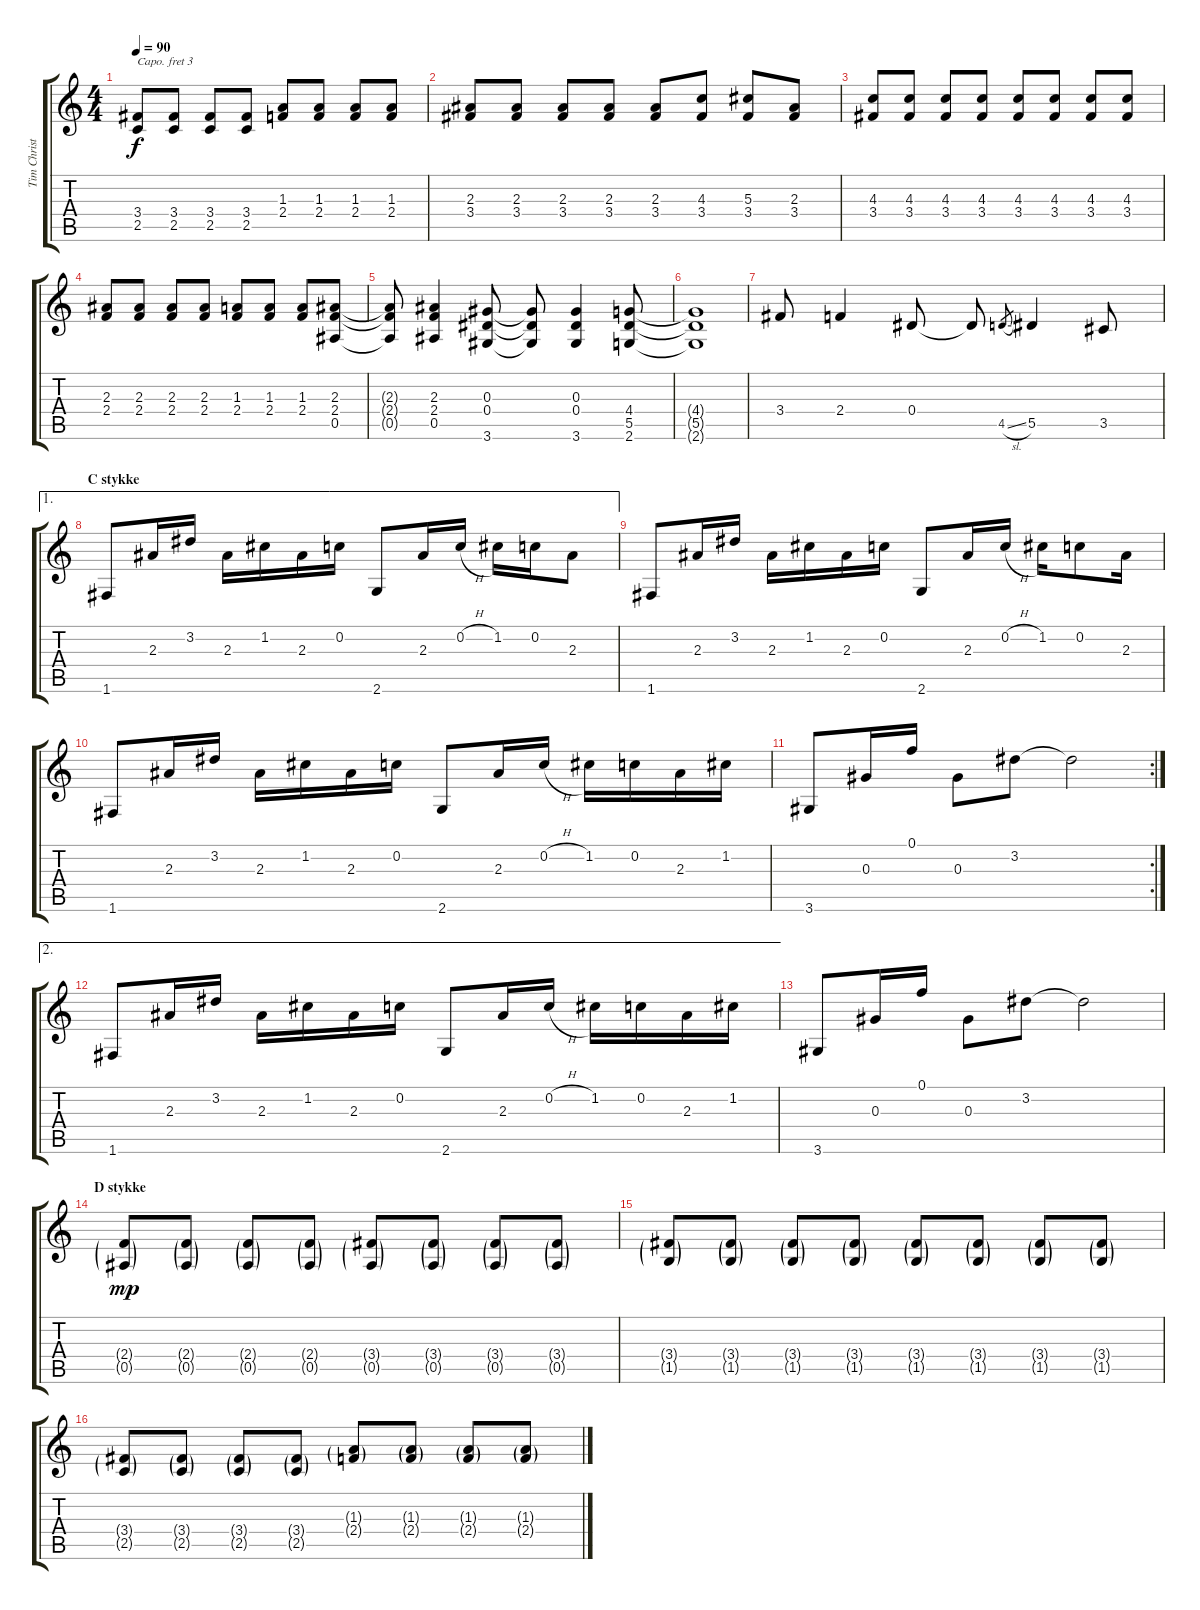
\track ("Tim Christensen (Guitar 1)" "Tim Christ") {instrument electricguitarclean}
\staff {score tabs}
\capo 3
\tuning (D4 A3 F3 C3 G2 D2) {hide}
\ts (4 4)
\tempo 90
\clef g2
\ks c
(3.4 2.5).8{dy f} (3.4 2.5).8 (3.4 2.5).8 (3.4 2.5).8 (1.3 2.4).8 (1.3 2.4).8 (1.3 2.4).8 (1.3 2.4).8 |
(2.3 3.4).8 (2.3 3.4).8 (2.3 3.4).8 (2.3 3.4).8 (2.3 3.4).8 (4.3 3.4).8 (5.3 3.4).8 (2.3 3.4).8 |
(4.3 3.4).8 (4.3 3.4).8 (4.3 3.4).8 (4.3 3.4).8 (4.3 3.4).8 (4.3 3.4).8 (4.3 3.4).8 (4.3 3.4).8 |
(2.3 2.4).8 (2.3 2.4).8 (2.3 2.4).8 (2.3 2.4).8 (1.3 2.4).8 (1.3 2.4).8 (1.3 2.4).8 (2.3 2.4 0.5).8 |
(2.3{t} 2.4{t} 0.5{t}).8 (2.3 2.4 0.5).4 (0.3 0.4 3.6).8 (0.3{t} 0.4{t} 3.6{t}).8 (0.3 0.4 3.6).4 (4.4 5.5 2.6).8 |
(4.4{t} 5.5{t} 2.6{t}).1 |
3.4.8 2.4.4 0.4.8 0.4{t}.8 4.5{sl}.8{gr} 5.5.4 3.5.8 |
\ae 1
\section ("" "C stykke")
1.6.8 2.3.16 3.2.16 2.3.16 1.2.16 2.3.16 0.2.16 2.6.8 2.3.16 0.2{h}.16 1.2.16 0.2.16 2.3.8 |
1.6.8 2.3.16 3.2.16 2.3.16 1.2.16 2.3.16 0.2.16 2.6.8 2.3.16 0.2{h}.16 1.2.16 0.2.8 2.3.16 |
1.6.8 2.3.16 3.2.16 2.3.16 1.2.16 2.3.16 0.2.16 2.6.8 2.3.16 0.2{h}.16 1.2.16 0.2.16 2.3.16 1.2.16 |
\rc 2
3.6.8 0.3.16 0.1.16 0.3.8 3.2.8 3.2{t}.2 |
\ae 2
1.6.8 2.3.16 3.2.16 2.3.16 1.2.16 2.3.16 0.2.16 2.6.8 2.3.16 0.2{h}.16 1.2.16 0.2.16 2.3.16 1.2.16 |
3.6.8 0.3.16 0.1.16 0.3.8 3.2.8 3.2{t}.2 |
\section ("" "D stykke")
(2.4{g} 0.5{g}).8{dy mp volume 10} (2.4{g} 0.5{g}).8 (2.4{g} 0.5{g}).8 (2.4{g} 0.5{g}).8 (3.4{g} 0.5{g}).8 (3.4{g} 0.5{g}).8 (3.4{g} 0.5{g}).8 (3.4{g} 0.5{g}).8 |
(3.4{g} 1.5{g}).8 (3.4{g} 1.5{g}).8 (3.4{g} 1.5{g}).8 (3.4{g} 1.5{g}).8 (3.4{g} 1.5{g}).8 (3.4{g} 1.5{g}).8 (3.4{g} 1.5{g}).8 (3.4{g} 1.5{g}).8 |
(3.4{g} 2.5{g}).8 (3.4{g} 2.5{g}).8 (3.4{g} 2.5{g}).8 (3.4{g} 2.5{g}).8 (1.3{g} 2.4{g}).8 (1.3{g} 2.4{g}).8 (1.3{g} 2.4{g}).8 (1.3{g} 2.4{g}).8
